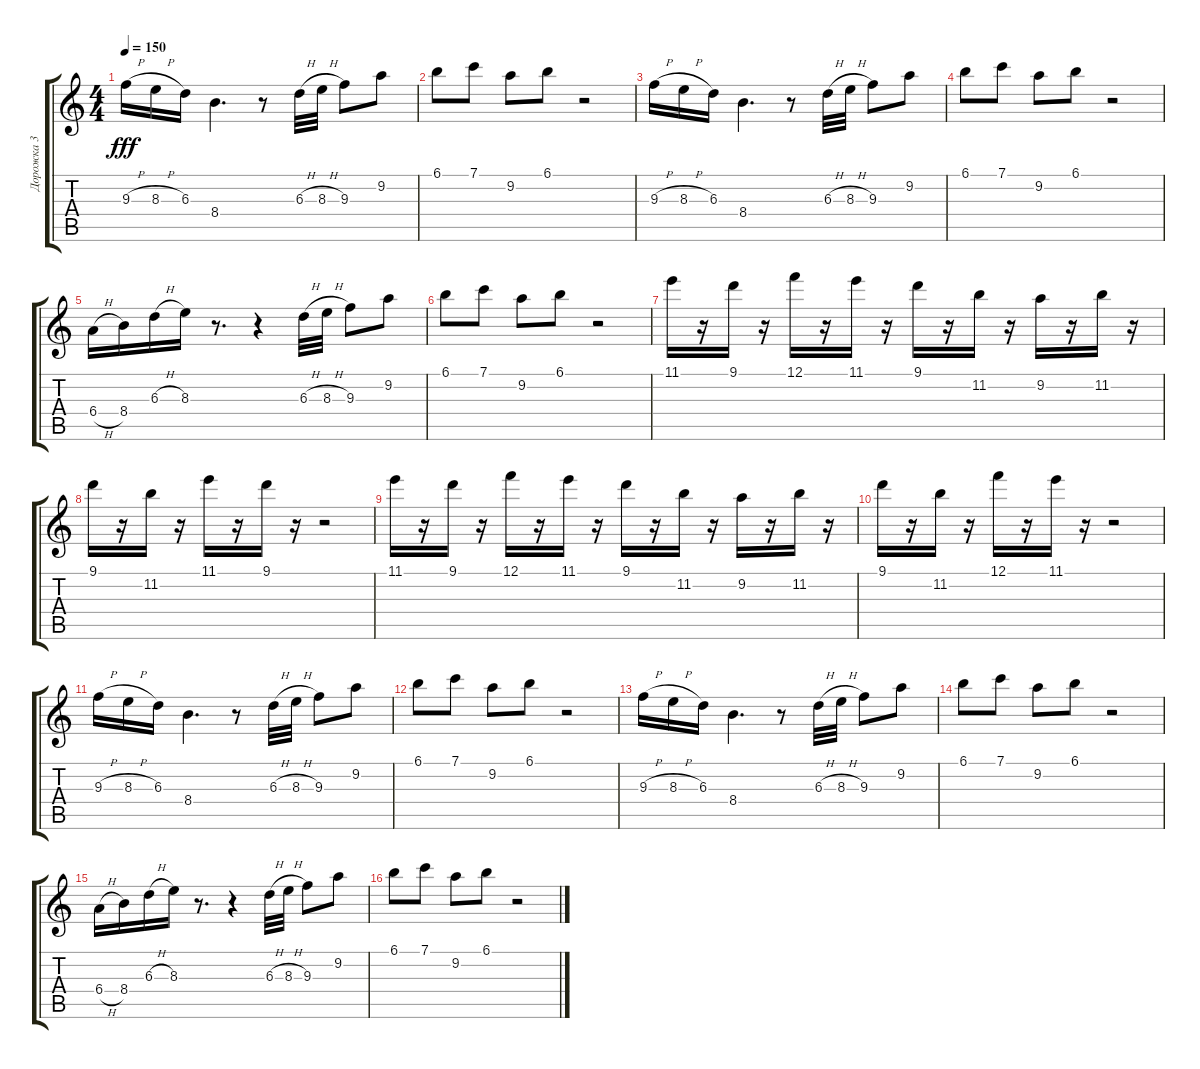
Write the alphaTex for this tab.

\track ("Дорожка 3" "Дорожка 3") {instrument electricguitarjazz}
\staff {score tabs}
\tuning (F4 C4 Ab3 Eb3 Bb2 F2) {hide}
\ts (4 4)
\tempo 150
\clef g2
\ks c
9.3{h}.16{dy fff} 8.3{h}.16 6.3.16 8.4.4{d} r.8 6.3{h}.32 8.3{h}.32 9.3.8 9.2.8 |
6.1.8 7.1.8 9.2.8 6.1.8 r.2 |
9.3{h}.16 8.3{h}.16 6.3.16 8.4.4{d} r.8 6.3{h}.32 8.3{h}.32 9.3.8 9.2.8 |
6.1.8 7.1.8 9.2.8 6.1.8 r.2 |
6.4{h}.16 8.4.16 6.3{h}.16 8.3.16 r.8{d} r.4 6.3{h}.32 8.3{h}.32 9.3.8 9.2.8 |
6.1.8 7.1.8 9.2.8 6.1.8 r.2 |
11.1.16 r.16 9.1.16 r.16 12.1.16 r.16 11.1.16 r.16 9.1.16 r.16 11.2.16 r.16 9.2.16 r.16 11.2.16 r.16 |
9.1.16 r.16 11.2.16 r.16 11.1.16 r.16 9.1.16 r.16 r.2 |
11.1.16 r.16 9.1.16 r.16 12.1.16 r.16 11.1.16 r.16 9.1.16 r.16 11.2.16 r.16 9.2.16 r.16 11.2.16 r.16 |
9.1.16 r.16 11.2.16 r.16 12.1.16 r.16 11.1.16 r.16 r.2 |
9.3{h}.16 8.3{h}.16 6.3.16 8.4.4{d} r.8 6.3{h}.32 8.3{h}.32 9.3.8 9.2.8 |
6.1.8 7.1.8 9.2.8 6.1.8 r.2 |
9.3{h}.16 8.3{h}.16 6.3.16 8.4.4{d} r.8 6.3{h}.32 8.3{h}.32 9.3.8 9.2.8 |
6.1.8 7.1.8 9.2.8 6.1.8 r.2 |
6.4{h}.16 8.4.16 6.3{h}.16 8.3.16 r.8{d} r.4 6.3{h}.32 8.3{h}.32 9.3.8 9.2.8 |
6.1.8 7.1.8 9.2.8 6.1.8 r.2
